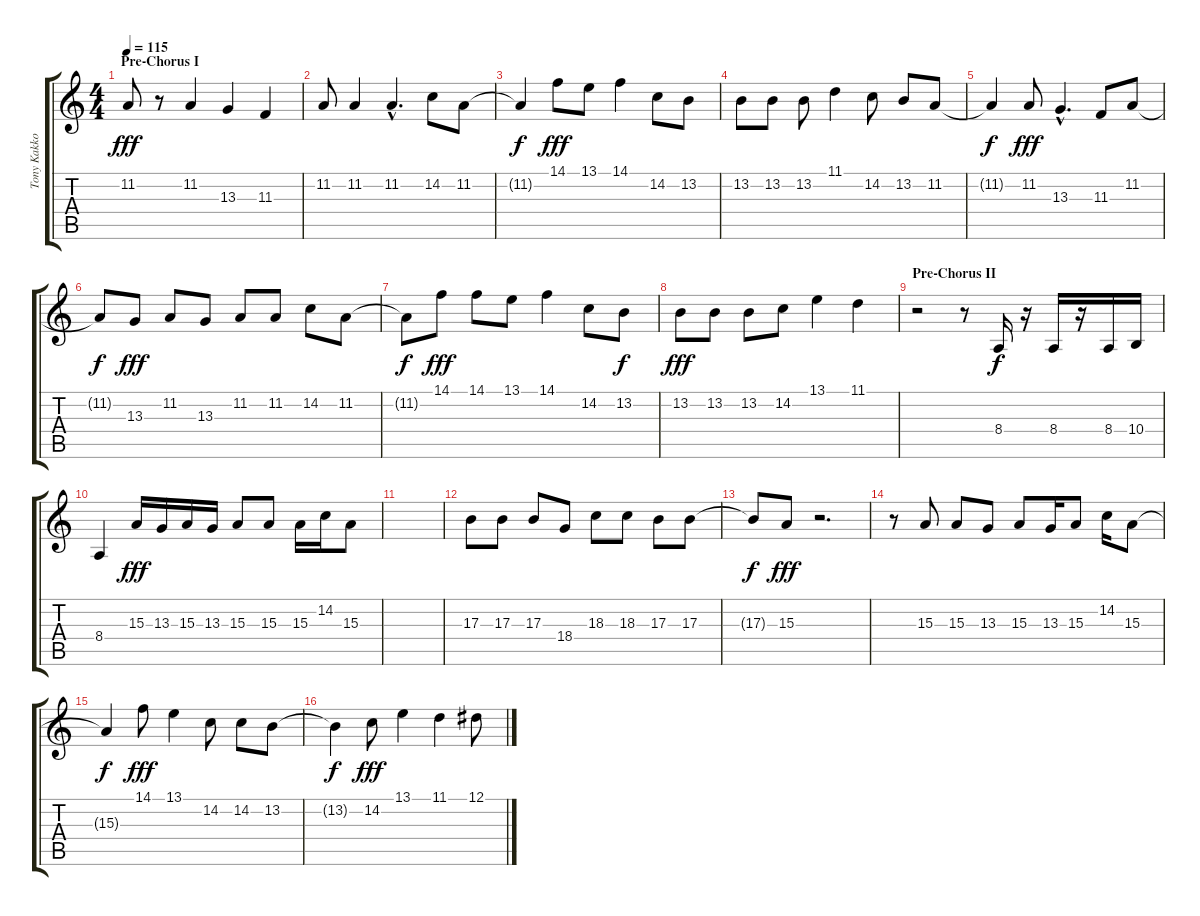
\track ("Tony Kakko - Vocals" "Tony Kakko") {instrument lead3calliope}
\staff {score tabs}
\tuning (Eb4 Bb3 Gb3 Db3 Ab2 Eb2) {hide}
\ts (4 4)
\section ("" "Pre-Chorus I")
\tempo 115
\clef g2
\ks c
11.2.8{dy fff} r.8 11.2.4 13.3.4 11.3.4 |
11.2.8 11.2.4 11.2{hac}.4{d} 14.2.8 11.2.8 |
11.2{t}.4{dy f} 14.1.8{dy fff} 13.1.8 14.1.4 14.2.8 13.2.8 |
13.2.8 13.2.8 13.2.8 11.1.4 14.2.8 13.2.8 11.2.8 |
11.2{t}.4{dy f} 11.2.8{dy fff} 13.3{hac}.4{d} 11.3.8 11.2.8 |
11.2{t}.8{dy f} 13.3.8{dy fff} 11.2.8 13.3.8 11.2.8 11.2.8 14.2.8 11.2.8 |
11.2{t}.8{dy f} 14.1.8{dy fff} 14.1.8 13.1.8 14.1.4 14.2.8 13.2.8{dy f} |
13.2.8{dy fff} 13.2.8 13.2.8 14.2.8 13.1.4 11.1.4 |
\section ("" "Pre-Chorus II")
r.2 r.8 8.4.16{dy f} r.16 8.4.16 r.16 8.4.16 10.4.16 |
8.4.4 15.3.16{dy fff} 13.3.16 15.3.16 13.3.16 15.3.8 15.3.8 15.3.16 14.2.16 15.3.8 |
|
17.3.8 17.3.8 17.3.8 18.4.8 18.3.8 18.3.8 17.3.8 17.3.8 |
17.3{t}.8{dy f} 15.3.8{dy fff} r.2{d} |
r.8 15.3.8 15.3.8 13.3.8 15.3.8 13.3.16 15.3.8 14.2.16 15.3.8 |
15.3{t}.4{dy f} 14.1.8{dy fff} 13.1.4 14.2.8 14.2.8 13.2.8 |
13.2{t}.4{dy f} 14.2.8{dy fff} 13.1.4 11.1.4 12.1.8
